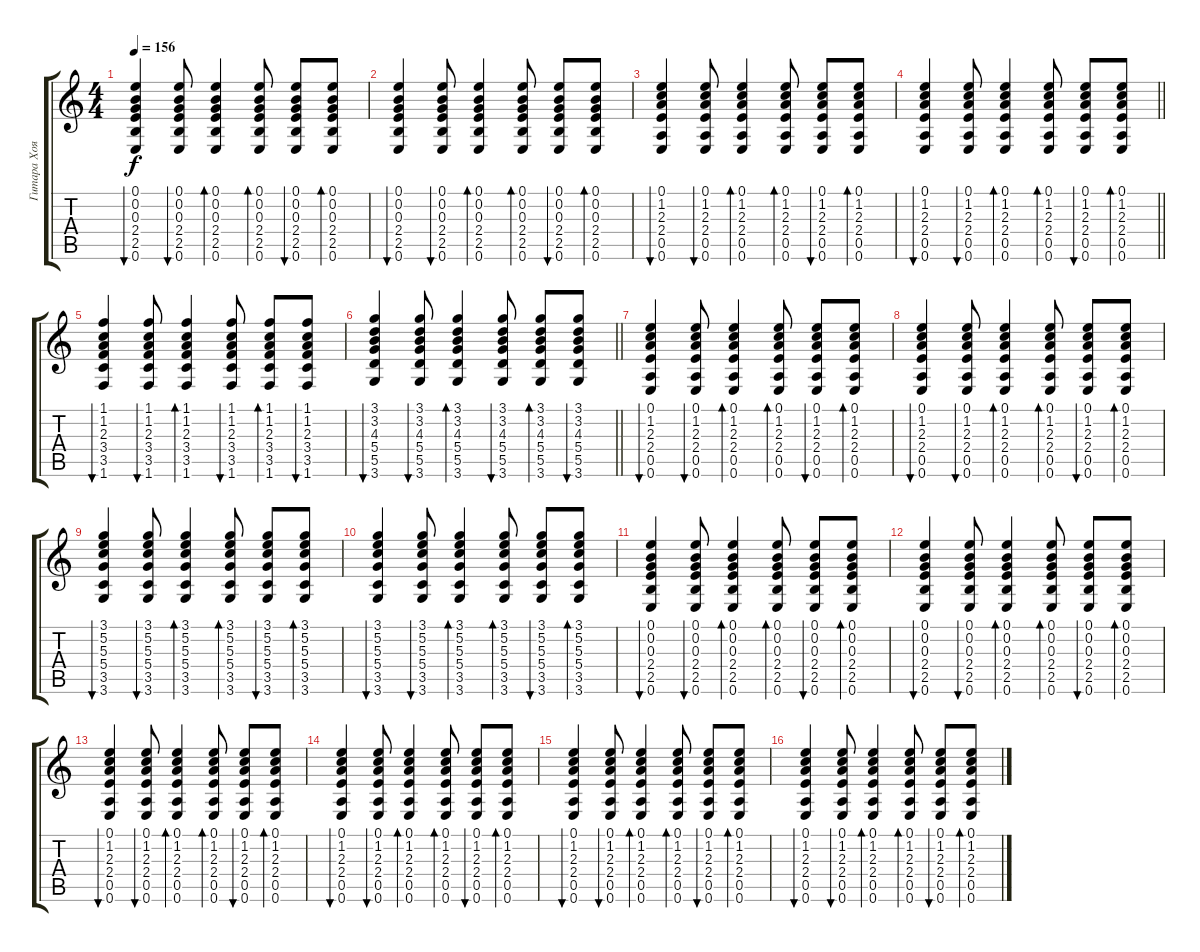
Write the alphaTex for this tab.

\track ("Гитара Хоя" "Гитара Хоя") {instrument acousticguitarsteel}
\staff {score tabs}
\tuning (E4 B3 G3 D3 A2 E2) {hide}
\ts (4 4)
\tempo 156
\clef g2
\ks c
(0.1 0.2 0.3 2.4 2.5 0.6).4{bu 60 dy f} (0.1 0.2 0.3 2.4 2.5 0.6).8{bu 60} (0.1 0.2 0.3 2.4 2.5 0.6).4{bd 60} (0.1 0.2 0.3 2.4 2.5 0.6).8{bd 60} (0.1 0.2 0.3 2.4 2.5 0.6).8{bu 60} (0.1 0.2 0.3 2.4 2.5 0.6).8{bd 60} |
(0.1 0.2 0.3 2.4 2.5 0.6).4{bu 60} (0.1 0.2 0.3 2.4 2.5 0.6).8{bu 60} (0.1 0.2 0.3 2.4 2.5 0.6).4{bd 60} (0.1 0.2 0.3 2.4 2.5 0.6).8{bd 60} (0.1 0.2 0.3 2.4 2.5 0.6).8{bu 60} (0.1 0.2 0.3 2.4 2.5 0.6).8{bd 60} |
(0.1 1.2 2.3 2.4 0.5 0.6).4{bu 60} (0.1 1.2 2.3 2.4 0.5 0.6).8{bu 60} (0.1 1.2 2.3 2.4 0.5 0.6).4{bd 60} (0.1 1.2 2.3 2.4 0.5 0.6).8{bd 60} (0.1 1.2 2.3 2.4 0.5 0.6).8{bu 60} (0.1 1.2 2.3 2.4 0.5 0.6).8{bd 60} |
\barLineRight lightlight
(0.1 1.2 2.3 2.4 0.5 0.6).4{bu 60} (0.1 1.2 2.3 2.4 0.5 0.6).8{bu 60} (0.1 1.2 2.3 2.4 0.5 0.6).4{bd 60} (0.1 1.2 2.3 2.4 0.5 0.6).8{bd 60} (0.1 1.2 2.3 2.4 0.5 0.6).8{bu 60} (0.1 1.2 2.3 2.4 0.5 0.6).8{bd 60} |
(1.1 1.2 2.3 3.4 3.5 1.6).4{bu 60} (1.1 1.2 2.3 3.4 3.5 1.6).8{bu 60} (1.1 1.2 2.3 3.4 3.5 1.6).4{bd 60} (1.1 1.2 2.3 3.4 3.5 1.6).8{bu 60} (1.1 1.2 2.3 3.4 3.5 1.6).8{bd 60} (1.1 1.2 2.3 3.4 3.5 1.6).8{bu 60} |
\barLineRight lightlight
(3.1 3.2 4.3 5.4 5.5 3.6).4{bu 60} (3.1 3.2 4.3 5.4 5.5 3.6).8{bu 60} (3.1 3.2 4.3 5.4 5.5 3.6).4{bd 60} (3.1 3.2 4.3 5.4 5.5 3.6).8{bu 60} (3.1 3.2 4.3 5.4 5.5 3.6).8{bd 60} (3.1 3.2 4.3 5.4 5.5 3.6).8{bu 60} |
(0.1 1.2 2.3 2.4 0.5 0.6).4{bu 60} (0.1 1.2 2.3 2.4 0.5 0.6).8{bu 60} (0.1 1.2 2.3 2.4 0.5 0.6).4{bd 60} (0.1 1.2 2.3 2.4 0.5 0.6).8{bd 60} (0.1 1.2 2.3 2.4 0.5 0.6).8{bu 60} (0.1 1.2 2.3 2.4 0.5 0.6).8{bd 60} |
(0.1 1.2 2.3 2.4 0.5 0.6).4{bu 60} (0.1 1.2 2.3 2.4 0.5 0.6).8{bu 60} (0.1 1.2 2.3 2.4 0.5 0.6).4{bd 60} (0.1 1.2 2.3 2.4 0.5 0.6).8{bd 60} (0.1 1.2 2.3 2.4 0.5 0.6).8{bu 60} (0.1 1.2 2.3 2.4 0.5 0.6).8{bd 60} |
(3.1 5.2 5.3 5.4 3.5 3.6).4{bu 60} (3.1 5.2 5.3 5.4 3.5 3.6).8{bu 60} (3.1 5.2 5.3 5.4 3.5 3.6).4{bd 60} (3.1 5.2 5.3 5.4 3.5 3.6).8{bd 60} (3.1 5.2 5.3 5.4 3.5 3.6).8{bu 60} (3.1 5.2 5.3 5.4 3.5 3.6).8{bd 60} |
(3.1 5.2 5.3 5.4 3.5 3.6).4{bu 60} (3.1 5.2 5.3 5.4 3.5 3.6).8{bu 60} (3.1 5.2 5.3 5.4 3.5 3.6).4{bd 60} (3.1 5.2 5.3 5.4 3.5 3.6).8{bd 60} (3.1 5.2 5.3 5.4 3.5 3.6).8{bu 60} (3.1 5.2 5.3 5.4 3.5 3.6).8{bd 60} |
(0.1 0.2 0.3 2.4 2.5 0.6).4{bu 60} (0.1 0.2 0.3 2.4 2.5 0.6).8{bu 60} (0.1 0.2 0.3 2.4 2.5 0.6).4{bd 60} (0.1 0.2 0.3 2.4 2.5 0.6).8{bd 60} (0.1 0.2 0.3 2.4 2.5 0.6).8{bu 60} (0.1 0.2 0.3 2.4 2.5 0.6).8{bd 60} |
(0.1 0.2 0.3 2.4 2.5 0.6).4{bu 60} (0.1 0.2 0.3 2.4 2.5 0.6).8{bu 60} (0.1 0.2 0.3 2.4 2.5 0.6).4{bd 60} (0.1 0.2 0.3 2.4 2.5 0.6).8{bd 60} (0.1 0.2 0.3 2.4 2.5 0.6).8{bu 60} (0.1 0.2 0.3 2.4 2.5 0.6).8{bd 60} |
(0.1 1.2 2.3 2.4 0.5 0.6).4{bu 60} (0.1 1.2 2.3 2.4 0.5 0.6).8{bu 60} (0.1 1.2 2.3 2.4 0.5 0.6).4{bd 60} (0.1 1.2 2.3 2.4 0.5 0.6).8{bd 60} (0.1 1.2 2.3 2.4 0.5 0.6).8{bu 60} (0.1 1.2 2.3 2.4 0.5 0.6).8{bd 60} |
(0.1 1.2 2.3 2.4 0.5 0.6).4{bu 60} (0.1 1.2 2.3 2.4 0.5 0.6).8{bu 60} (0.1 1.2 2.3 2.4 0.5 0.6).4{bd 60} (0.1 1.2 2.3 2.4 0.5 0.6).8{bd 60} (0.1 1.2 2.3 2.4 0.5 0.6).8{bu 60} (0.1 1.2 2.3 2.4 0.5 0.6).8{bd 60} |
(0.1 1.2 2.3 2.4 0.5 0.6).4{bu 60} (0.1 1.2 2.3 2.4 0.5 0.6).8{bu 60} (0.1 1.2 2.3 2.4 0.5 0.6).4{bd 60} (0.1 1.2 2.3 2.4 0.5 0.6).8{bd 60} (0.1 1.2 2.3 2.4 0.5 0.6).8{bu 60} (0.1 1.2 2.3 2.4 0.5 0.6).8{bd 60} |
(0.1 1.2 2.3 2.4 0.5 0.6).4{bu 60} (0.1 1.2 2.3 2.4 0.5 0.6).8{bu 60} (0.1 1.2 2.3 2.4 0.5 0.6).4{bd 60} (0.1 1.2 2.3 2.4 0.5 0.6).8{bd 60} (0.1 1.2 2.3 2.4 0.5 0.6).8{bu 60} (0.1 1.2 2.3 2.4 0.5 0.6).8{bd 60}
